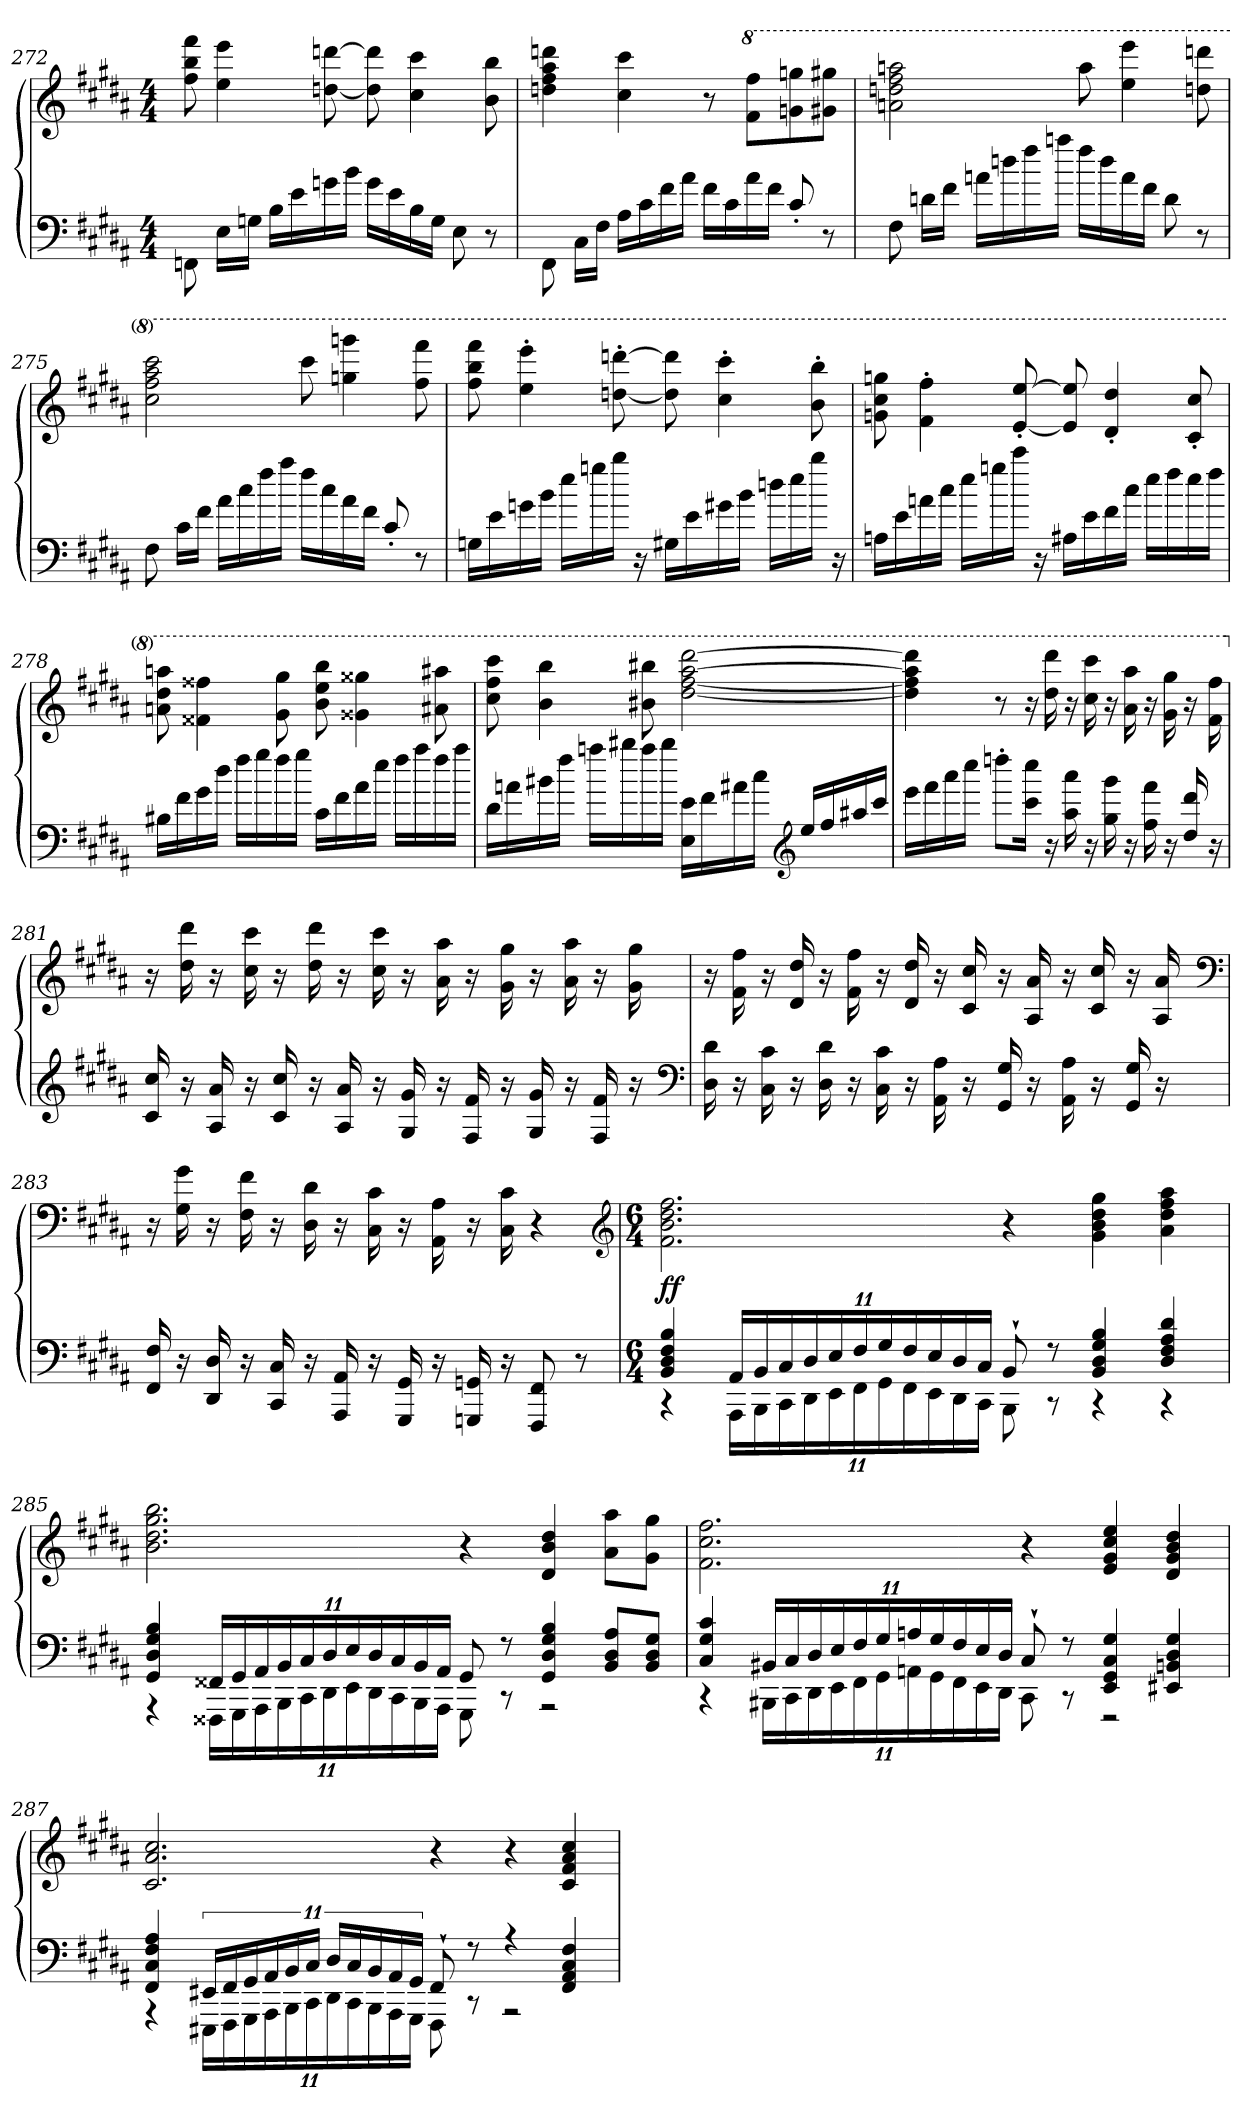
**kern	**kern	**dynam
*part1	*part1	*part1
*staff2	*staff1	*staff1/2
*clefF4	*clefG2	*
*k[f#c#g#d#a#]	*k[f#c#g#d#a#]	*
*M4/4	*M4/4	*
=272	=272	=272
8FFn\	8ff#\ 8bb\ 8fff#\	.
16E\LL	4ee\ 4eee\	.
16Gn\JJ	.	.
16B\LL	.	.
16e\	.	.
16gn\	[8ddn\ [8dddn\	.
16b\JJ	.	.
16g\LL	8dd]\ 8ddd]\	.
16e\	.	.
16B\	4cc#\ 4ccc#\	.
16G\JJ	.	.
8E\	.	.
8r	8b\ 8bb\	.
=273	=273	=273
8FF#\	4ddn\ 4ff#\ 4aa#\ 4dddn\	.
16C#\LL	.	.
16F#\JJ	.	.
16A#\LL	4cc#\ 4ccc#\	.
16c#\	.	.
16f#\	.	.
16a#\JJ	.	.
16f#\LL	8r	.
16c#\	.	.
*	*8va	*
16a#\	8ff#\ 8fff#\L	.
16f#\JJ	.	.
8c#'/	8ggn\ 8gggn\	.
8r	8gg#X\ 8ggg#X\J	.
=274	=274	=274
8F#\	2aan\ 2dddn\ 2fff#\ 2aaan\	.
16dn\LL	.	.
16f#\JJ	.	.
16an\LL	.	.
16ddn\	.	.
16ff#\	.	.
16aan\JJ	.	.
16ff#\LL	8aaa\	.
16dd\	.	.
16a\	4eee\ 4eeee\	.
16f#\JJ	.	.
8d\	.	.
8r	8dddn\ 8ddddn\	.
=275	=275	=275
8F#\	2ccc#\ 2fff#\ 2aaa#\ 2cccc#\	.
16c#\LL	.	.
16f#\JJ	.	.
16a#\LL	.	.
16cc#\	.	.
16ff#\	.	.
16aa#\JJ	.	.
16ff#\LL	8cccc#\	.
16cc#\	.	.
16a#\	4gggn\ 4ggggn\	.
16f#\JJ	.	.
8c#'/	.	.
8r	8fff#\ 8ffff#\	.
=276	=276	=276
*	*MM148	*
16Gn\LL	8fff#\ 8bbb\ 8ffff#\	.
16e\	.	.
16gn\	4eee'\ 4eeee'\	.
16b\JJ	.	.
16ee\LL	.	.
16ggn\	.	.
16bb\JJ	[8dddn'\ [8ddddn'\	.
16r	.	.
16G#X\LL	8ddd]\ 8dddd]\	.
16e\	.	.
16g#X\	4ccc#'\ 4cccc#'\	.
16b\JJ	.	.
16ddn\LL	.	.
16ee\	.	.
16bb\JJ	8bb'\ 8bbb'\	.
16r	.	.
=277	=277	=277
16An\LL	8ggn\ 8ccc#\ 8gggn\	.
16e\	.	.
16an\	4ff#'\ 4fff#'\	.
16cc#\JJ	.	.
16ee\LL	.	.
16ggn\	.	.
16ccc#\JJ	[8ee'/ [8eee'/	.
16r	.	.
16A#X\LL	8ee]/ 8eee]/	.
16e\	.	.
16f#\	4dd#'/ 4ddd#'/	.
16cc#\JJ	.	.
16ee\LL	.	.
16ff#\	.	.
16ee\	8cc#'/ 8ccc#'/	.
16ff#\JJ	.	.
=278	=278	=278
16B#X\LL	8aan\ 8ddd#\ 8aaan\	.
16f#\	.	.
16g#\	4ff##X\ 4fff##X\	.
16dd#\JJ	.	.
16ff#\LL	.	.
16gg#\	.	.
16ff#\	8gg#\ 8ggg#\	.
16gg#\JJ	.	.
16c#\LL	8bb\ 8eee\ 8bbb\	.
16f#\	.	.
16a#\	4gg##X\ 4ggg##X\	.
16ee\JJ	.	.
16ff#\LL	.	.
16aa#\	.	.
16ff#\	8aa#X\ 8aaa#X\	.
16aa#\JJ	.	.
=279	=279	=279
16d#\LL	8ccc#\ 8fff#\ 8cccc#\	.
16an\	.	.
16b#X\	4bb\ 4bbb\	.
16ff#\JJ	.	.
16aan\LL	.	.
16bb#X\	.	.
16aa\	8bb#X\ 8bbb#X\	.
16bb#\JJ	.	.
16E\ 16e\LL	[2ddd#\ [2fff#\ [2aaa#\ [2dddd#\	.
16f#\	.	.
16a#X\	.	.
16cc#\JJ	.	.
*clefG2	*	*
16ee/LL	.	.
16ff#/	.	.
16aa#X/	.	.
16ccc#/JJ	.	.
=280	=280	=280
*	*MM152	*
16eee\LL	4ddd#]\ 4fff#]\ 4aaa#]\ 4dddd#]\	.
16fff#\	.	.
16aaa#\	.	.
16cccc#\JJ	.	.
8ddddn'\L	8r	.
16ccc#\ 16cccc#\Jk	16r	.
16r	16ddd#\ 16dddd#\	.
16aa#\ 16aaa#\	16r	.
16r	16ccc#\ 16cccc#\	.
16gg#\ 16ggg#\	16r	.
16r	16aa#\ 16aaa#\	.
16ff#\ 16fff#\	16r	.
16r	16gg#\ 16ggg#\	.
16dd#/ 16ddd#/	16r	.
16r	16ff#\ 16fff#\	.
=281	=281	=281
*	*X8va	*
*	*MM156	*
16c#/ 16cc#/	16r	.
16r	16dd#\ 16ddd#\	.
16A#/ 16a#/	16r	.
16r	16cc#\ 16ccc#\	.
16c#/ 16cc#/	16r	.
16r	16dd#\ 16ddd#\	.
16A#/ 16a#/	16r	.
16r	16cc#\ 16ccc#\	.
16G#/ 16g#/	16r	.
16r	16a#\ 16aa#\	.
16F#/ 16f#/	16r	.
16r	16g#\ 16gg#\	.
16G#/ 16g#/	16r	.
16r	16a#\ 16aa#\	.
16F#/ 16f#/	16r	.
16r	16g#\ 16gg#\	.
*clefF4	*	*
=282	=282	=282
16D#\ 16d#\	16r	.
16r	16f#\ 16ff#\	.
16C#\ 16c#\	16r	.
16r	16d#/ 16dd#/	.
16D#\ 16d#\	16r	.
16r	16f#\ 16ff#\	.
16C#\ 16c#\	16r	.
16r	16d#/ 16dd#/	.
16AA#\ 16A#\	16r	.
16r	16c#/ 16cc#/	.
16GG#/ 16G#/	16r	.
16r	16A#/ 16a#/	.
16AA#\ 16A#\	16r	.
16r	16c#/ 16cc#/	.
16GG#/ 16G#/	16r	.
16r	16A#/ 16a#/	.
*	*clefF4	*
=283	=283	=283
*	*MM160	*
16FF#/ 16F#/	16r	.
16r	16G#\ 16g#\	.
16DD#/ 16D#/	16r	.
16r	16F#\ 16f#\	.
16CC#/ 16C#/	16r	.
16r	16D#\ 16d#\	.
16AAA#/ 16AA#/	16r	.
16r	16C#\ 16c#\	.
16GGG#/ 16GG#/	16r	.
16r	16AA#\ 16A#\	.
16GGGn/ 16GGn/	16r	.
16r	16C#\ 16c#\	.
8FFF#/ 8FF#/	4r	.
8r	.	.
*	*clefG2	*
=284	=284	=284
*M6/4	*M6/4	*
*	*MM100	*
*^	*	*
4BB/ 4D#/ 4F#/ 4B/	4r	2.f#\ 2.b\ 2.dd#\ 2.ff#\	ff
22AA#/LL	22AAA#\LL	.	.
22BB/	22BBB\	.	.
22C#/	22CC#\	.	.
22D#/	22DD#\	.	.
22E/	22EE\	.	.
22F#/	22FF#\	.	.
22G#/	22GG#\	.	.
22F#/	22FF#\	.	.
22E/	22EE\	.	.
22D#/	22DD#\	.	.
22C#/JJ	22CC#\JJ	.	.
8BB`/	8BBB\	4r	.
8r	8r	.	.
4BB/ 4D#/ 4G#/ 4B/	4r	4g#\ 4b\ 4dd#\ 4gg#\	.
4D#/ 4F#/ 4A#/ 4d#/	4r	4a#\ 4dd#\ 4ff#\ 4aa#\	.
=285	=285	=285	=285
4GG#/ 4D#/ 4G#/ 4B/	4r	2.b\ 2.dd#\ 2.gg#\ 2.bb\	.
22FF##X/LL	22FFF##X\LL	.	.
22GG#/	22GGG#\	.	.
22AA#/	22AAA#\	.	.
22BB/	22BBB\	.	.
22C#/	22CC#\	.	.
22D#/	22DD#\	.	.
22E/	22EE\	.	.
22D#/	22DD#\	.	.
22C#/	22CC#\	.	.
22BB/	22BBB\	.	.
22AA#/JJ	22AAA#\JJ	.	.
8GG#/	8GGG#\	4r	.
8r	8r	.	.
4GG#/ 4D#/ 4G#/ 4B/	2r	4d#/ 4b/ 4dd#/	.
8BB/ 8D#/ 8A#/L	.	8a#\ 8aa#\L	.
8BB/ 8D#/ 8G#/J	.	8g#\ 8gg#\J	.
=286	=286	=286	=286
4C#/ 4G#/ 4c#/	4r	2.f#\ 2.cc#\ 2.ff#\	.
22BB#X/LL	22BBB#X\LL	.	.
22C#/	22CC#\	.	.
22D#/	22DD#\	.	.
22E/	22EE\	.	.
22F#/	22FF#\	.	.
22G#/	22GG#\	.	.
22An/	22AAn\	.	.
22G#/	22GG#\	.	.
22F#/	22FF#\	.	.
22E/	22EE\	.	.
22D#/JJ	22DD#\JJ	.	.
8C#`/	8CC#\	4r	.
8r	8r	.	.
4EE/ 4GG#/ 4C#/ 4G#/	2r	4e/ 4g#/ 4cc#/ 4ee/	.
4EE#X/ 4BBn/ 4D#/ 4G#/	.	4d#/ 4g#/ 4b/ 4dd#/	.
=287	=287	=287	=287
4FF#/ 4C#/ 4F#/ 4A#/	4r	2.c#/ 2.a#/ 2.cc#/	.
22EE#X/LL	22EEE#X\LL	.	.
22FF#/	22FFF#\	.	.
22GG#/	22GGG#\	.	.
22AA#/	22AAA#\	.	.
22BB/	22BBB\	.	.
22C#/JJ	22CC#\	.	.
22D#/LL	22DD#\	.	.
22C#/	22CC#\	.	.
22BB/	22BBB\	.	.
22AA#/	22AAA#\	.	.
22GG#/JJ	22GGG#\JJ	.	.
8FF#`/	8FFF#\	4r	.
8r	8r	.	.
4r	2r	4r	.
4FF#/ 4AA#/ 4C#/ 4F#/	.	4c#/ 4f#/ 4a#/ 4cc#/	.
*v	*v	*	*
=	=	=
*-	*-	*-
